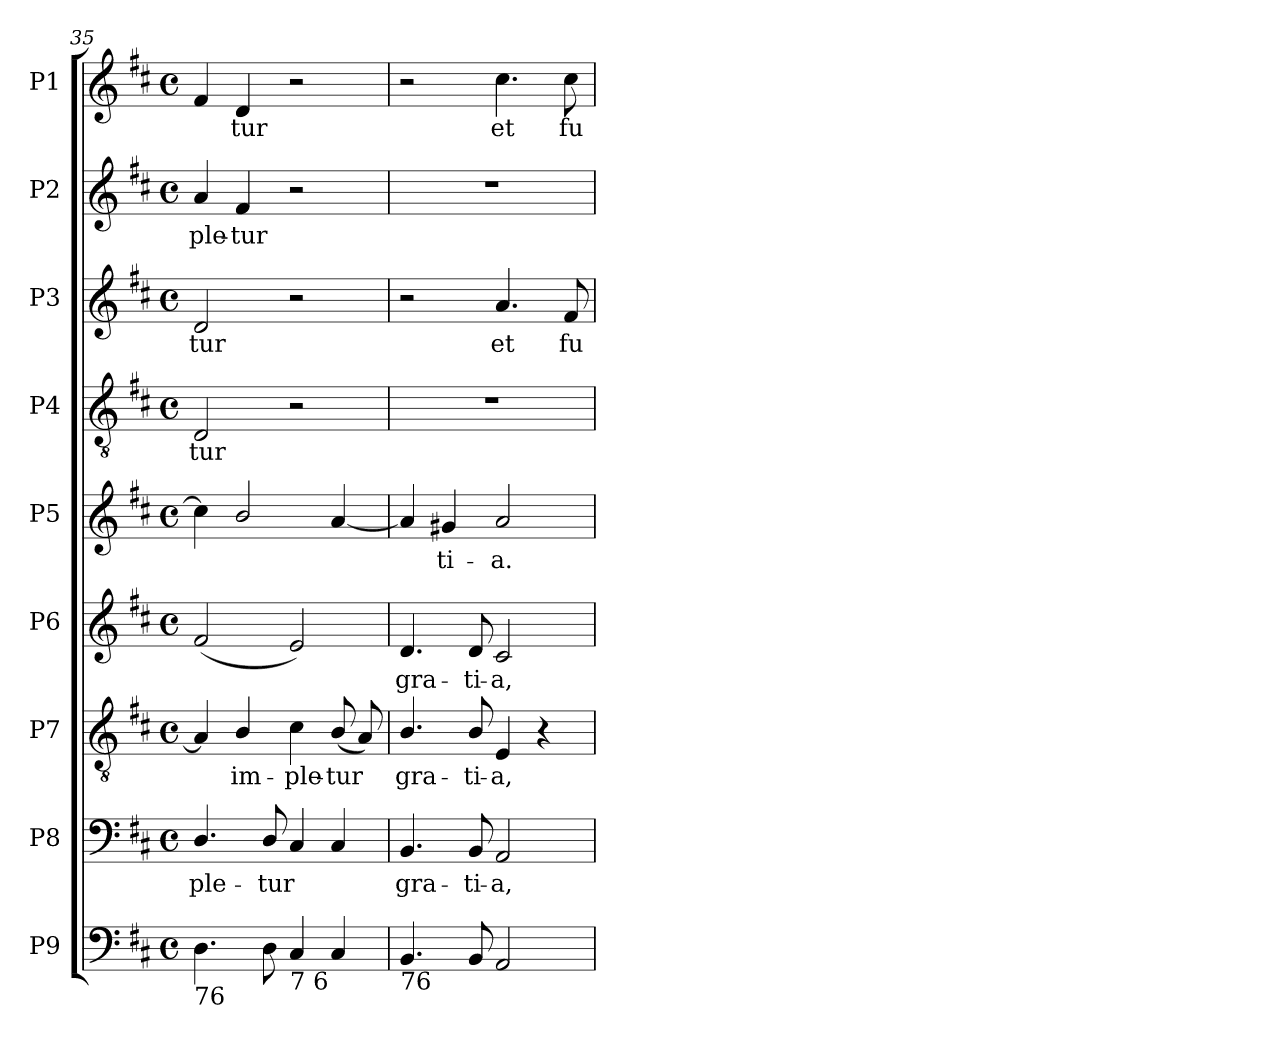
**kern	**kern	**text	**kern	**text	**kern	**text	**kern	**text	**kern	**text	**kern	**text	**kern	**text	**kern	**text
*part9	*part8	*part8	*part7	*part7	*part6	*part6	*part5	*part5	*part4	*part4	*part3	*part3	*part2	*part2	*part1	*part1
*staff9	*staff8	*staff8	*staff7	*staff7	*staff6	*staff6	*staff5	*staff5	*staff4	*staff4	*staff3	*staff3	*staff2	*staff2	*staff1	*staff1
*I"P9	*I"P8	*	*I"P7	*	*I"P6	*	*I"P5	*	*I"P4	*	*I"P3	*	*I"P2	*	*I"P1	*
!!LO:PB:g=z
*clefF4	*clefF4	*	*clefGv2	*	*clefG2	*	*clefG2	*	*clefGv2	*	*clefG2	*	*clefG2	*	*clefG2	*
*	*	*	*ITrd7c12	*	*	*	*	*	*ITrd7c12	*	*	*	*	*	*	*
*k[f#c#]	*k[f#c#]	*	*k[f#c#]	*	*k[f#c#]	*	*k[f#c#]	*	*k[f#c#]	*	*k[f#c#]	*	*k[f#c#]	*	*k[f#c#]	*
*D:	*D:	*	*D:	*	*D:	*	*D:	*	*D:	*	*D:	*	*D:	*	*D:	*
*M4/4	*M4/4	*	*M4/4	*	*M4/4	*	*M4/4	*	*M4/4	*	*M4/4	*	*M4/4	*	*M4/4	*
*met(c)	*met(c)	*	*met(c)	*	*met(c)	*	*met(c)	*	*met(c)	*	*met(c)	*	*met(c)	*	*met(c)	*
=35	=35	=35	=35	=35	=35	=35	=35	=35	=35	=35	=35	=35	=35	=35	=35	=35
!	!	!LO:LY:b:color=#000000	!	!	!	!	!	!	!	!	!	!	!	!	!	!
!	!	!	!	!	!	!	!	!	!	!LO:LY:b:color=#000000	!	!	!	!	!	!
!	!	!	!	!	!	!	!	!	!	!	!	!LO:LY:b:color=#000000	!	!	!	!
!LO:TX:b:t=76	!	!	!	!	!	!	!	!	!	!	!	!	!	!	!	!
!	!	!	!	!	!	!	!	!	!	!	!	!	!	!LO:LY:b:color=#000000	!	!
4.Di\	4.Di/	-ple-	4AAi/]	.	(2f#i/	.	4cc#i\]	.	2DDi/	-tur	2di/	-tur	4ai/	-ple-	4f#i/	.
!	!	!	!	!LO:LY:b:color=#000000	!	!	!	!	!	!	!	!	!	!	!	!
!	!	!	!	!	!	!	!	!	!	!	!	!	!	!LO:LY:b:color=#000000	!	!
!	!	!	!	!	!	!	!	!	!	!	!	!	!	!	!	!LO:LY:b:color=#000000
.	.	.	4BBi/	im-	.	.	2bi/	.	.	.	.	.	4f#i/	-tur	4di/	-tur
!	!	!LO:LY:b:color=#000000	!	!	!	!	!	!	!	!	!	!	!	!	!	!
8Di\	8Di/	-tur	.	.	.	.	.	.	.	.	.	.	.	.	.	.
!LO:TX:b:t=7        6	!	!	!	!	!	!	!	!	!	!	!	!	!	!	!	!
!	!	!	!	!LO:LY:b:color=#000000	!	!	!	!	!	!	!	!	!	!	!	!
4C#i/	4C#i/	.	4C#i\	-ple-	2ei/)	.	.	.	2r	.	2r	.	2r	.	2r	.
!	!	!	!	!LO:LY:b:color=#000000	!	!	!	!	!	!	!	!	!	!	!	!
4C#i/	4C#i/	.	(8BBi/	-tur	.	.	[4ai/	.	.	.	.	.	.	.	.	.
.	.	.	8AAi/)	.	.	.	.	.	.	.	.	.	.	.	.	.
=36	=36	=36	=36	=36	=36	=36	=36	=36	=36	=36	=36	=36	=36	=36	=36	=36
!	!	!LO:LY:b:color=#000000	!	!	!	!	!	!	!	!	!	!	!	!	!	!
!	!	!	!	!LO:LY:b:color=#000000	!	!	!	!	!	!	!	!	!	!	!	!
!LO:TX:b:t=76	!	!	!	!	!	!	!	!	!	!	!	!	!	!	!	!
!	!	!	!	!	!	!LO:LY:b:color=#000000	!	!	!	!	!	!	!	!	!	!
4.BBi/	4.BBi/	gra-	4.BBi/	gra-	4.di/	gra-	4ai/]	.	1r	.	2r	.	1r	.	2r	.
!	!	!	!	!	!	!	!	!LO:LY:b:color=#000000	!	!	!	!	!	!	!	!
.	.	.	.	.	.	.	4g#Xi/	-ti-	.	.	.	.	.	.	.	.
!	!	!LO:LY:b:color=#000000	!	!	!	!	!	!	!	!	!	!	!	!	!	!
!	!	!	!	!LO:LY:b:color=#000000	!	!	!	!	!	!	!	!	!	!	!	!
!	!	!	!	!	!	!LO:LY:b:color=#000000	!	!	!	!	!	!	!	!	!	!
8BBi/	8BBi/	-ti-	8BBi/	-ti-	8di/	-ti-	.	.	.	.	.	.	.	.	.	.
!	!	!LO:LY:b:color=#000000	!	!	!	!	!	!	!	!	!	!	!	!	!	!
!	!	!	!	!LO:LY:b:color=#000000	!	!	!	!	!	!	!	!	!	!	!	!
!	!	!	!	!	!	!LO:LY:b:color=#000000	!	!	!	!	!	!	!	!	!	!
!	!	!	!	!	!	!	!	!LO:LY:b:color=#000000	!	!	!	!	!	!	!	!
!	!	!	!	!	!	!	!	!	!	!	!	!LO:LY:b:color=#000000	!	!	!	!
!	!	!	!	!	!	!	!	!	!	!	!	!	!	!	!	!LO:LY:b:color=#000000
2AAi/	2AAi/	-a,	4EEi/	-a,	2c#i/	-a,	2ai/	-a.	.	.	4.ai/	et	.	.	4.cc#i\	et
.	.	.	4r	.	.	.	.	.	.	.	.	.	.	.	.	.
!	!	!	!	!	!	!	!	!	!	!	!	!LO:LY:b:color=#000000	!	!	!	!
!	!	!	!	!	!	!	!	!	!	!	!	!	!	!	!	!LO:LY:b:color=#000000
.	.	.	.	.	.	.	.	.	.	.	8f#i/	fu-	.	.	8cc#i\	fu-
=	=	=	=	=	=	=	=	=	=	=	=	=	=	=	=	=
*-	*-	*-	*-	*-	*-	*-	*-	*-	*-	*-	*-	*-	*-	*-	*-	*-
